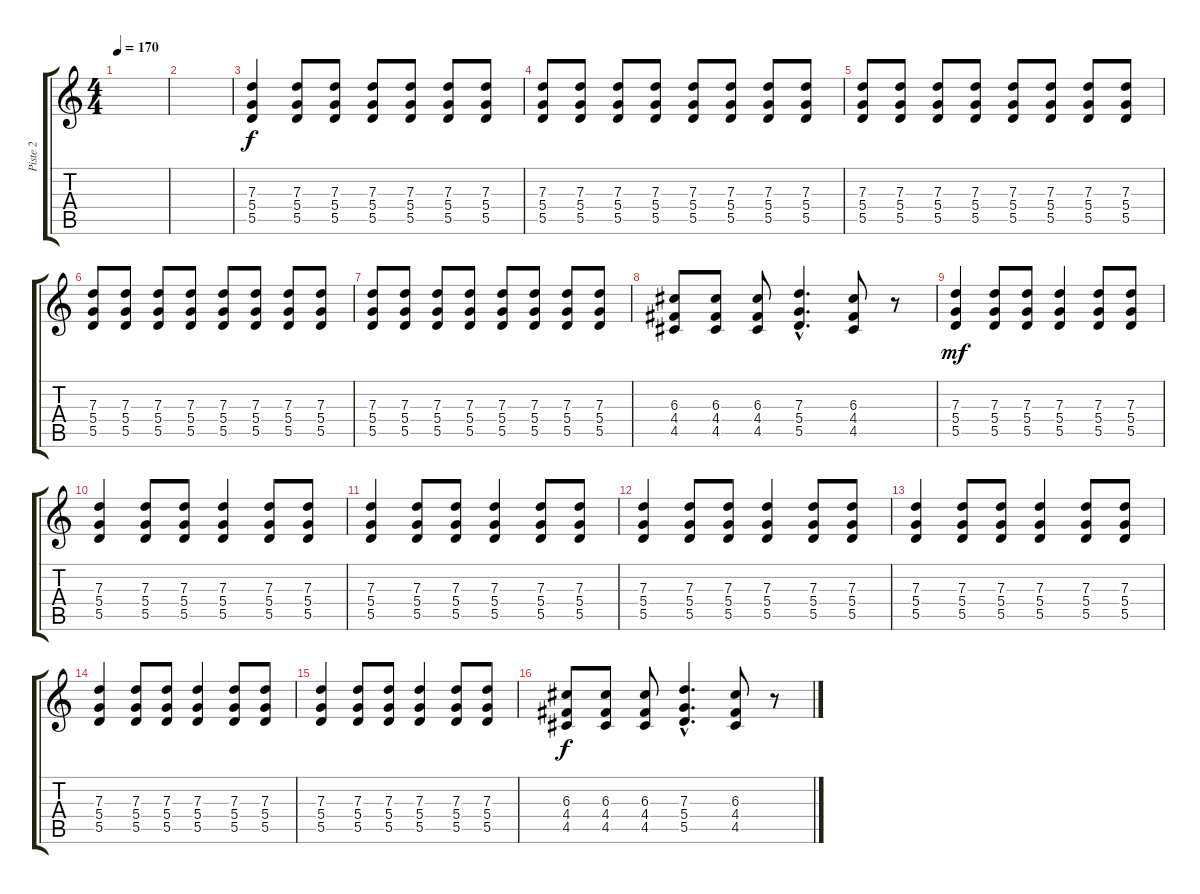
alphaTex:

\track ("Piste 2" "Piste 2") {instrument distortionguitar}
\staff {score tabs}
\tuning (E4 B3 G3 D3 A2 E2) {hide}
\ts (4 4)
\tempo 170
\clef g2
\ks c
|
|
(7.3 5.4 5.5).4 (7.3 5.4 5.5).8 (7.3 5.4 5.5).8 (7.3 5.4 5.5).8 (7.3 5.4 5.5).8 (7.3 5.4 5.5).8 (7.3 5.4 5.5).8 |
(7.3 5.4 5.5).8 (7.3 5.4 5.5).8 (7.3 5.4 5.5).8 (7.3 5.4 5.5).8 (7.3 5.4 5.5).8 (7.3 5.4 5.5).8 (7.3 5.4 5.5).8 (7.3 5.4 5.5).8 |
(7.3 5.4 5.5).8 (7.3 5.4 5.5).8 (7.3 5.4 5.5).8 (7.3 5.4 5.5).8 (7.3 5.4 5.5).8 (7.3 5.4 5.5).8 (7.3 5.4 5.5).8 (7.3 5.4 5.5).8 |
(7.3 5.4 5.5).8 (7.3 5.4 5.5).8 (7.3 5.4 5.5).8 (7.3 5.4 5.5).8 (7.3 5.4 5.5).8 (7.3 5.4 5.5).8 (7.3 5.4 5.5).8 (7.3 5.4 5.5).8 |
(7.3 5.4 5.5).8 (7.3 5.4 5.5).8 (7.3 5.4 5.5).8 (7.3 5.4 5.5).8 (7.3 5.4 5.5).8 (7.3 5.4 5.5).8 (7.3 5.4 5.5).8 (7.3 5.4 5.5).8 |
(6.3 4.4 4.5).8{dy f} (6.3 4.4 4.5).8 (6.3 4.4 4.5).8 (7.3{hac} 5.4{hac} 5.5{hac}).4{d} (6.3 4.4 4.5).8 r.8 |
(7.3 5.4 5.5).4{dy mf} (7.3 5.4 5.5).8 (7.3 5.4 5.5).8 (7.3 5.4 5.5).4 (7.3 5.4 5.5).8 (7.3 5.4 5.5).8 |
(7.3 5.4 5.5).4 (7.3 5.4 5.5).8 (7.3 5.4 5.5).8 (7.3 5.4 5.5).4 (7.3 5.4 5.5).8 (7.3 5.4 5.5).8 |
(7.3 5.4 5.5).4 (7.3 5.4 5.5).8 (7.3 5.4 5.5).8 (7.3 5.4 5.5).4 (7.3 5.4 5.5).8 (7.3 5.4 5.5).8 |
(7.3 5.4 5.5).4 (7.3 5.4 5.5).8 (7.3 5.4 5.5).8 (7.3 5.4 5.5).4 (7.3 5.4 5.5).8 (7.3 5.4 5.5).8 |
(7.3 5.4 5.5).4 (7.3 5.4 5.5).8 (7.3 5.4 5.5).8 (7.3 5.4 5.5).4 (7.3 5.4 5.5).8 (7.3 5.4 5.5).8 |
(7.3 5.4 5.5).4 (7.3 5.4 5.5).8 (7.3 5.4 5.5).8 (7.3 5.4 5.5).4 (7.3 5.4 5.5).8 (7.3 5.4 5.5).8 |
(7.3 5.4 5.5).4 (7.3 5.4 5.5).8 (7.3 5.4 5.5).8 (7.3 5.4 5.5).4 (7.3 5.4 5.5).8 (7.3 5.4 5.5).8 |
(6.3 4.4 4.5).8{dy f} (6.3 4.4 4.5).8 (6.3 4.4 4.5).8 (7.3{hac} 5.4{hac} 5.5{hac}).4{d} (6.3 4.4 4.5).8 r.8
